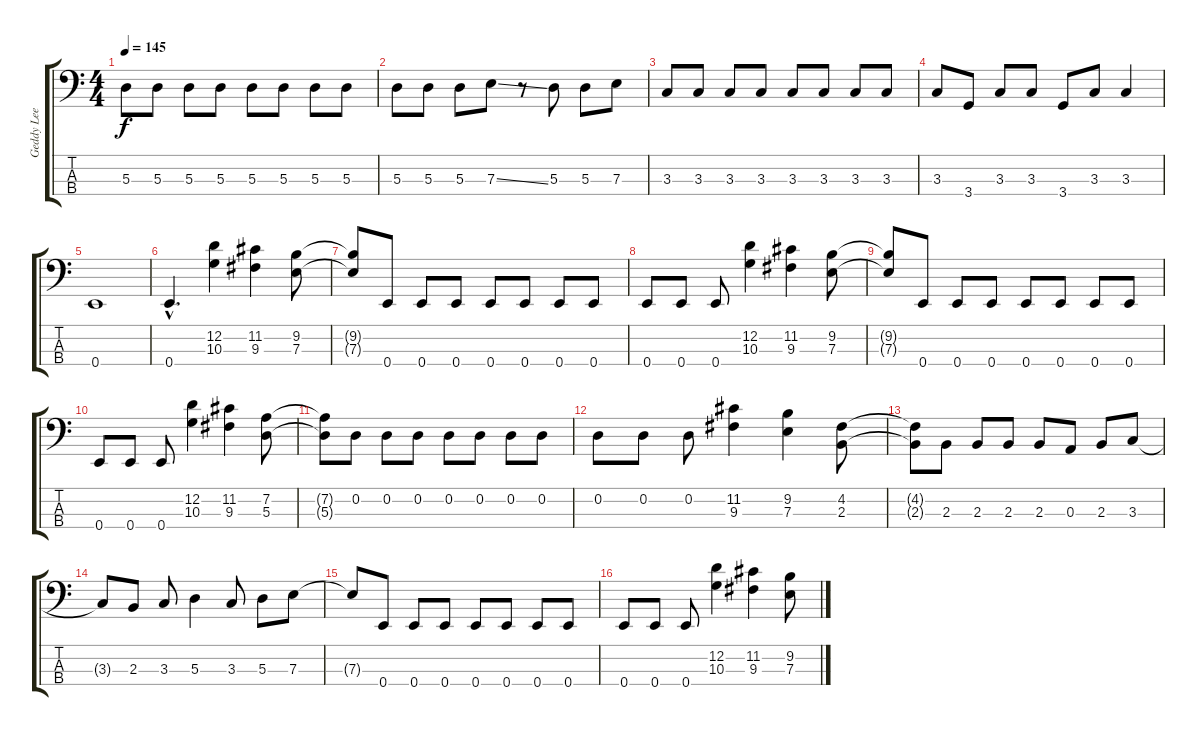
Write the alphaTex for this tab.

\track ("Geddy Lee" "Geddy Lee") {instrument electricbassfinger}
\staff {score tabs}
\tuning (G2 D2 A1 E1) {hide}
\ts (4 4)
\tempo 145
\clef f4
\ks c
5.3.8{dy f} 5.3.8 5.3.8 5.3.8 5.3.8 5.3.8 5.3.8 5.3.8 |
5.3.8 5.3.8 5.3.8 7.3{ss}.8 r.8 5.3.8 5.3.8 7.3.8 |
3.3.8 3.3.8 3.3.8 3.3.8 3.3.8 3.3.8 3.3.8 3.3.8 |
3.3.8 3.4.8 3.3.8 3.3.8 3.4.8 3.3.8 3.3.4 |
0.4.1 |
0.4{hac}.4{d} (12.2 10.3).4 (11.2 9.3).4 (9.2 7.3).8 |
(9.2{t} 7.3{t}).8 0.4.8 0.4.8 0.4.8 0.4.8 0.4.8 0.4.8 0.4.8 |
0.4.8 0.4.8 0.4.8 (12.2 10.3).4 (11.2 9.3).4 (9.2 7.3).8 |
(9.2{t} 7.3{t}).8 0.4.8 0.4.8 0.4.8 0.4.8 0.4.8 0.4.8 0.4.8 |
0.4.8 0.4.8 0.4.8 (12.2 10.3).4 (11.2 9.3).4 (7.2 5.3).8 |
(7.2{t} 5.3{t}).8 0.2.8 0.2.8 0.2.8 0.2.8 0.2.8 0.2.8 0.2.8 |
0.2.8 0.2.8 0.2.8 (11.2 9.3).4 (9.2 7.3).4 (4.2 2.3).8 |
(4.2{t} 2.3{t}).8 2.3.8 2.3.8 2.3.8 2.3.8 0.3.8 2.3.8 3.3.8 |
3.3{t}.8 2.3.8 3.3.8 5.3.4 3.3.8 5.3.8 7.3.8 |
7.3{t}.8 0.4.8 0.4.8 0.4.8 0.4.8 0.4.8 0.4.8 0.4.8 |
0.4.8 0.4.8 0.4.8 (12.2 10.3).4 (11.2 9.3).4 (9.2 7.3).8
